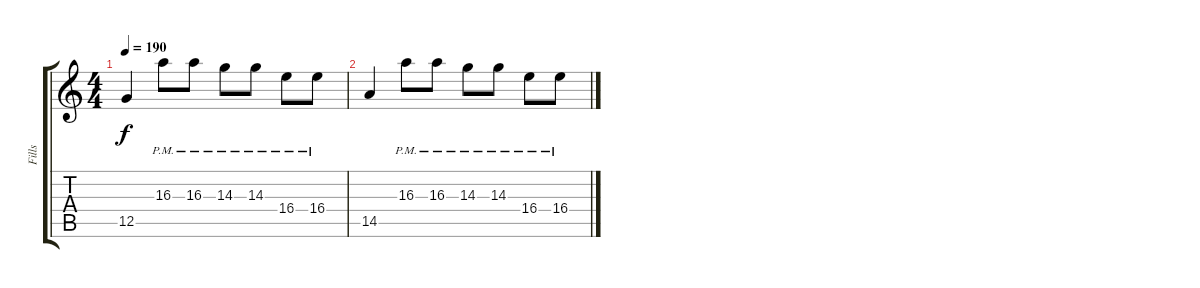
\track ("Fills" "Fills") {instrument distortionguitar}
\staff {score tabs}
\tuning (D4 A3 F3 C3 G2 D2) {hide}
\ts (4 4)
\tempo 190
\clef g2
\ks c
12.5.4{dy f} 16.3{pm}.8 16.3{pm}.8 14.3{pm}.8 14.3{pm}.8 16.4{pm}.8 16.4{pm}.8 |
14.5.4 16.3{pm}.8 16.3{pm}.8 14.3{pm}.8 14.3{pm}.8 16.4{pm}.8 16.4{pm}.8
